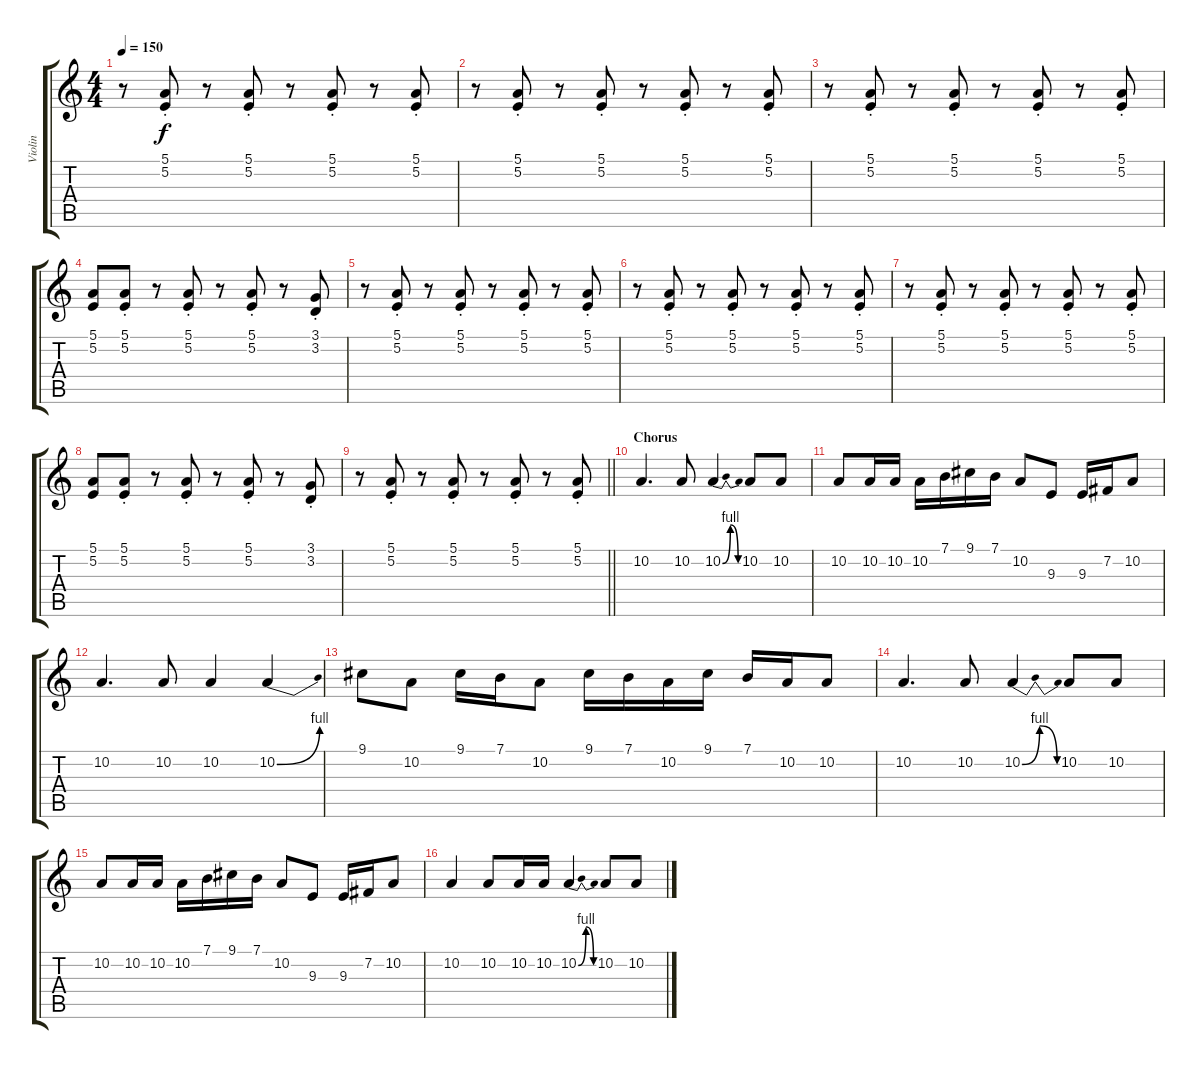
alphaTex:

\track ("Violin" "Violin") {instrument violin}
\staff {score tabs}
\tuning (E4 B3 G3 D3 A2 E2) {hide}
\ts (4 4)
\tempo 150
\clef g2
\ks c
r.8{dy f} (5.1{st} 5.2{st}).8 r.8 (5.1{st} 5.2{st}).8 r.8 (5.1{st} 5.2{st}).8 r.8 (5.1{st} 5.2{st}).8 |
r.8 (5.1{st} 5.2{st}).8 r.8 (5.1{st} 5.2{st}).8 r.8 (5.1{st} 5.2{st}).8 r.8 (5.1{st} 5.2{st}).8 |
r.8 (5.1{st} 5.2{st}).8 r.8 (5.1{st} 5.2{st}).8 r.8 (5.1{st} 5.2{st}).8 r.8 (5.1{st} 5.2{st}).8 |
(5.1 5.2).8 (5.1{st} 5.2{st}).8 r.8 (5.1{st} 5.2{st}).8 r.8 (5.1{st} 5.2{st}).8 r.8 (3.1{st} 3.2{st}).8 |
r.8 (5.1{st} 5.2{st}).8 r.8 (5.1{st} 5.2{st}).8 r.8 (5.1{st} 5.2{st}).8 r.8 (5.1{st} 5.2{st}).8 |
r.8 (5.1{st} 5.2{st}).8 r.8 (5.1{st} 5.2{st}).8 r.8 (5.1{st} 5.2{st}).8 r.8 (5.1{st} 5.2{st}).8 |
r.8 (5.1{st} 5.2{st}).8 r.8 (5.1{st} 5.2{st}).8 r.8 (5.1{st} 5.2{st}).8 r.8 (5.1{st} 5.2{st}).8 |
(5.1 5.2).8 (5.1{st} 5.2{st}).8 r.8 (5.1{st} 5.2{st}).8 r.8 (5.1{st} 5.2{st}).8 r.8 (3.1{st} 3.2{st}).8 |
\barLineRight lightlight
r.8 (5.1{st} 5.2{st}).8 r.8 (5.1{st} 5.2{st}).8 r.8 (5.1{st} 5.2{st}).8 r.8 (5.1{st} 5.2{st}).8 |
\section ("" "Chorus")
10.2.4{d} 10.2.8 10.2{be (bendrelease 0 0 20 4 50 4 60 0)}.4 10.2.8 10.2.8 |
10.2.8 10.2.16 10.2.16 10.2.16 7.1.16 9.1.16 7.1.16 10.2.8 9.3.8 9.3.16 7.2.16 10.2.8 |
10.2.4{d} 10.2.8 10.2.4 10.2{be (bend 0 0 60 4)}.4 |
9.1.8 10.2.8 9.1.16 7.1.16 10.2.8 9.1.16 7.1.16 10.2.16 9.1.16 7.1.16 10.2.16 10.2.8 |
10.2.4{d} 10.2.8 10.2{be (bendrelease 0 0 20 4 50 4 60 0)}.4 10.2.8 10.2.8 |
10.2.8 10.2.16 10.2.16 10.2.16 7.1.16 9.1.16 7.1.16 10.2.8 9.3.8 9.3.16 7.2.16 10.2.8 |
10.2.4 10.2.8 10.2.16 10.2.16 10.2{be (bendrelease 0 0 20 4 50 4 60 0)}.4 10.2.8 10.2.8
